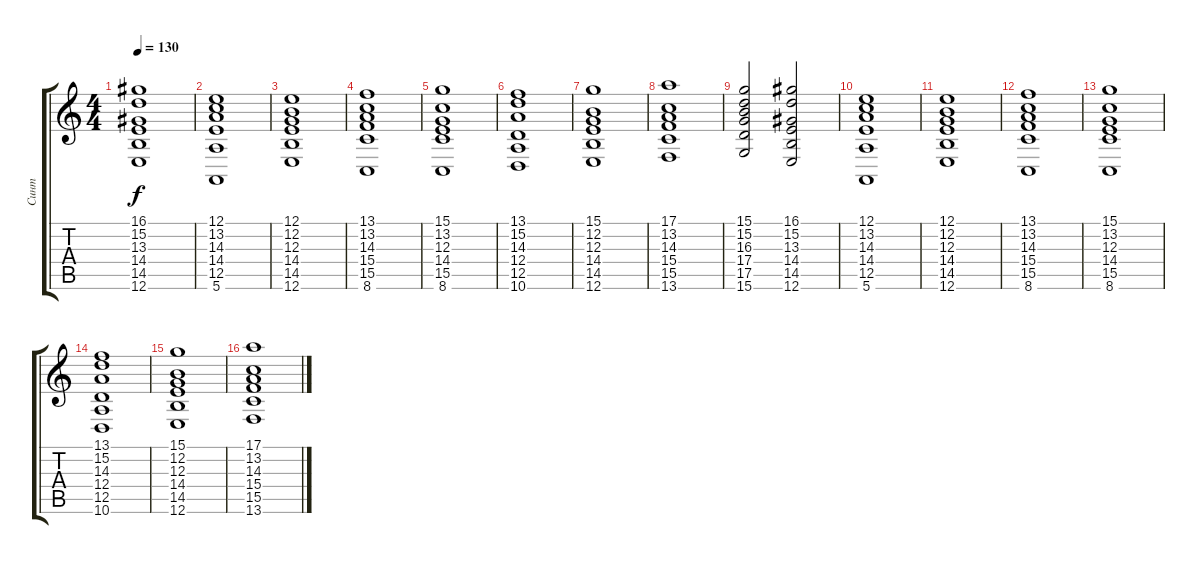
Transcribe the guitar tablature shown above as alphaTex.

\track ("Синт" "Синт") {instrument stringensemble1}
\staff {score tabs}
\tuning (E4 B3 G3 D3 A2 E2) {hide}
\ts (4 4)
\tempo 130
\clef g2
\ks c
(16.1 15.2 13.3 14.4 14.5 12.6).1{dy f} |
(12.1 13.2 14.3 14.4 12.5 5.6).1 |
(12.1 12.2 12.3 14.4 14.5 12.6).1 |
(13.1 13.2 14.3 15.4 15.5 8.6).1 |
(15.1 13.2 12.3 14.4 15.5 8.6).1 |
(13.1 15.2 14.3 12.4 12.5 10.6).1 |
(15.1 12.2 12.3 14.4 14.5 12.6).1 |
(17.1 13.2 14.3 15.4 15.5 13.6).1 |
(15.1 15.2 16.3 17.4 17.5 15.6).2 (16.1 15.2 13.3 14.4 14.5 12.6).2 |
(12.1 13.2 14.3 14.4 12.5 5.6).1 |
(12.1 12.2 12.3 14.4 14.5 12.6).1 |
(13.1 13.2 14.3 15.4 15.5 8.6).1 |
(15.1 13.2 12.3 14.4 15.5 8.6).1 |
(13.1 15.2 14.3 12.4 12.5 10.6).1 |
(15.1 12.2 12.3 14.4 14.5 12.6).1 |
(17.1 13.2 14.3 15.4 15.5 13.6).1
